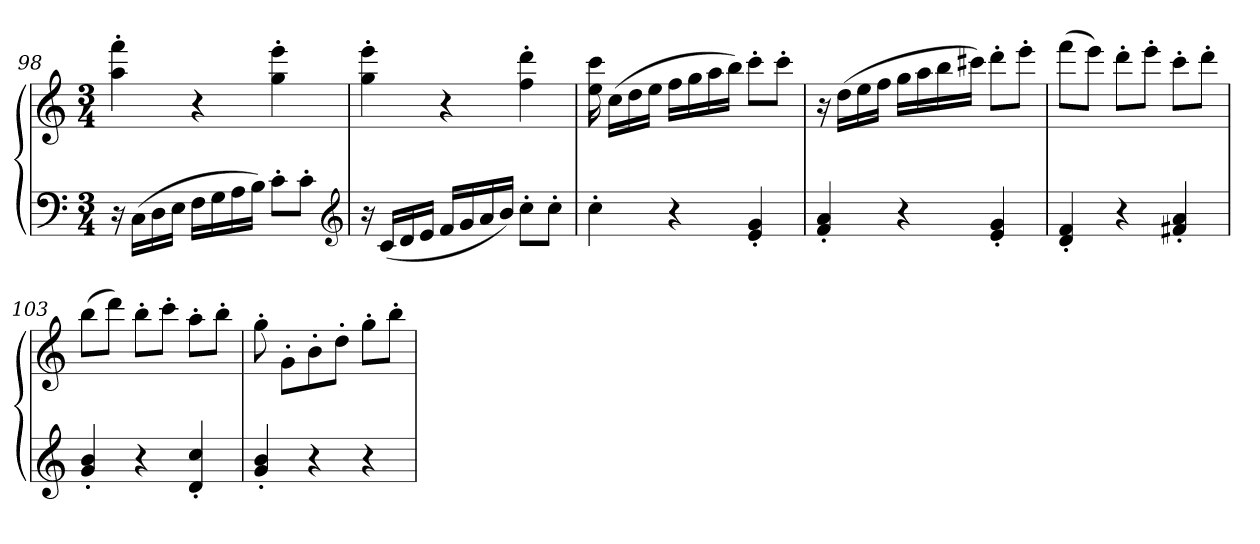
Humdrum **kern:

**kern	**kern
*part1	*part1
*staff2	*staff1
*clefF4	*clefG2
*k[]	*k[]
*C:	*C:
*M3/4	*M3/4
=98	=98
16r	4aa' 4fff'
(16CLL	.
16D	.
16EJJ	.
16FLL	4r
16G	.
16A	.
16BJJ)	.
8c'L	4gg' 4eee'
8c'J	.
*clefG2	*
=99	=99
16r	4gg' 4eee'
(16cLL	.
16d	.
16eJJ	.
16fLL	4r
16g	.
16a	.
16bJJ)	.
8cc'L	4ff' 4ddd'
8cc'J	.
=100	=100
4cc'	16ee 16ccc
.	(16ccLL
.	16dd
.	16eeJJ
4r	16ffLL
.	16gg
.	16aa
.	16bbJJ)
4e' 4g'	8ccc'L
.	8ccc'J
=101	=101
4f' 4a'	16r
.	(16ddLL
.	16ee
.	16ffJJ
4r	16ggLL
.	16aa
.	16bb
.	16ccc#XJJ)
4e' 4g'	8ddd'L
.	8eee'J
=102	=102
4d' 4f'	(8fffL
.	8eeeJ)
4r	8ddd'L
.	8eee'J
4f#X' 4a'	8ccc'L
.	8ddd'J
=103	=103
4g' 4b'	(8bbL
.	8dddJ)
4r	8bb'L
.	8ccc'J
4d' 4cc'	8aa'L
.	8bb'J
=104	=104
4g' 4b'	8gg'
.	8g'L
4r	8b'
.	8dd'J
4r	8gg'L
.	8bb'J
=	=
*-	*-
